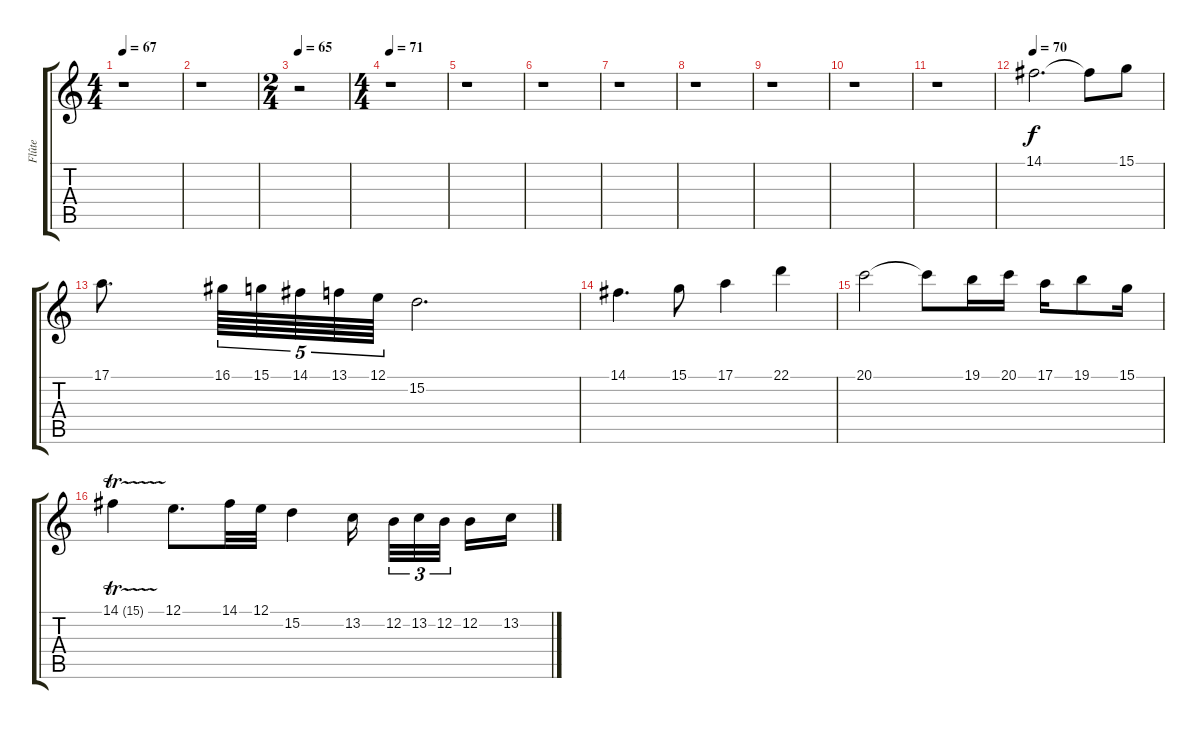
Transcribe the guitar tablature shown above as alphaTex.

\track ("Flûte" "Flûte") {instrument flute}
\staff {score tabs}
\tuning (E4 B3 G3 D3 A2 E2) {hide}
\ts (4 4)
\tempo 67
\clef g2
\ks c
r.1{dy f} |
r.1{volume 0} |
\ts (2 4)
\tempo 65
r.2 |
\ts (4 4)
\tempo 68
\tempo 71
r.1 |
r.1 |
r.1 |
r.1 |
r.1 |
r.1 |
r.1 |
r.1 |
\tempo 70
14.1.2{d volume 13} 14.1{t}.8 15.1.8 |
17.1.8{d} 16.1.64{tu (5 4)} 15.1.64{tu (5 4)} 14.1.64{tu (5 4)} 13.1.64{tu (5 4)} 12.1.64{tu (5 4)} 15.2.2{d} |
14.1.4{d} 15.1.8 17.1.4 22.1.4 |
20.1.2 20.1{t}.8 19.1.16 20.1.16 17.1.16 19.1.8 15.1.16 |
14.1{tr (15 64)}.4 12.1.8{d} 14.1.32 12.1.32 15.2.4 13.2.16 12.2.32{tu (3 2)} 13.2.32{tu (3 2)} 12.2.32{tu (3 2)} 12.2.16 13.2.16
